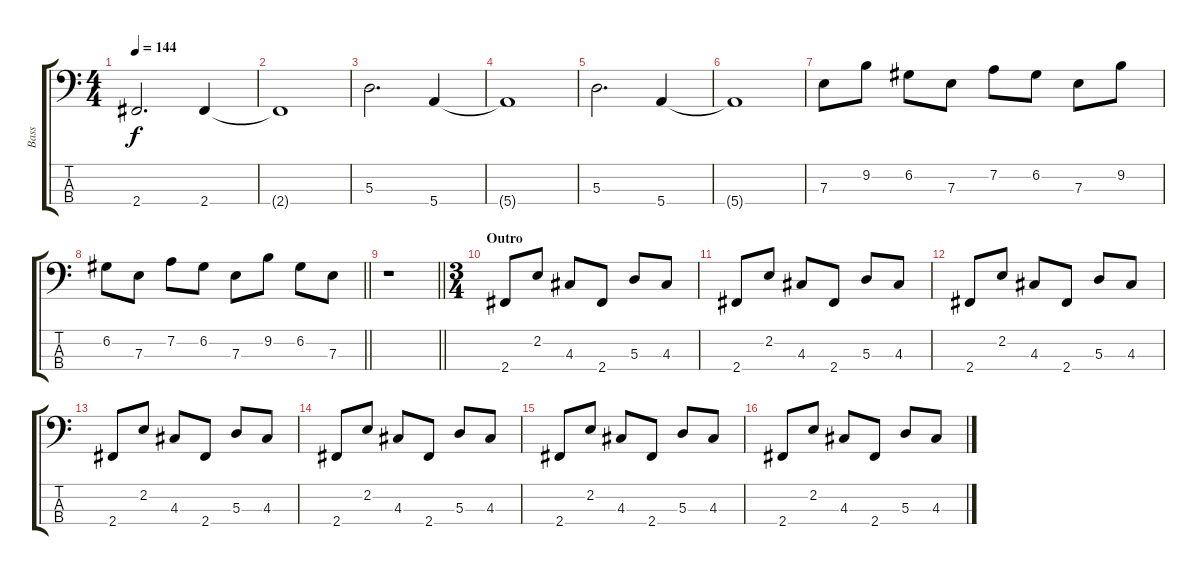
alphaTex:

\track ("Bass" "Bass") {instrument electricbassfinger}
\staff {score tabs}
\tuning (G2 D2 A1 E1) {hide}
\ts (4 4)
\tempo 144
\clef f4
\ks c
2.4.2{d dy f} 2.4.4 |
2.4{t}.1 |
5.3.2{d} 5.4.4 |
5.4{t}.1 |
5.3.2{d} 5.4.4 |
5.4{t}.1 |
7.3.8 9.2.8 6.2.8 7.3.8 7.2.8 6.2.8 7.3.8 9.2.8 |
\barLineRight lightlight
6.2.8 7.3.8 7.2.8 6.2.8 7.3.8 9.2.8 6.2.8 7.3.8 |
\barLineRight lightlight
r.1 |
\ts (3 4)
\section ("" "Outro")
2.4.8 2.2.8 4.3.8 2.4.8 5.3.8 4.3.8 |
2.4.8 2.2.8 4.3.8 2.4.8 5.3.8 4.3.8 |
2.4.8 2.2.8 4.3.8 2.4.8 5.3.8 4.3.8 |
2.4.8 2.2.8 4.3.8 2.4.8 5.3.8 4.3.8 |
2.4.8 2.2.8 4.3.8 2.4.8 5.3.8 4.3.8 |
2.4.8 2.2.8 4.3.8 2.4.8 5.3.8 4.3.8 |
2.4.8 2.2.8 4.3.8 2.4.8 5.3.8 4.3.8
